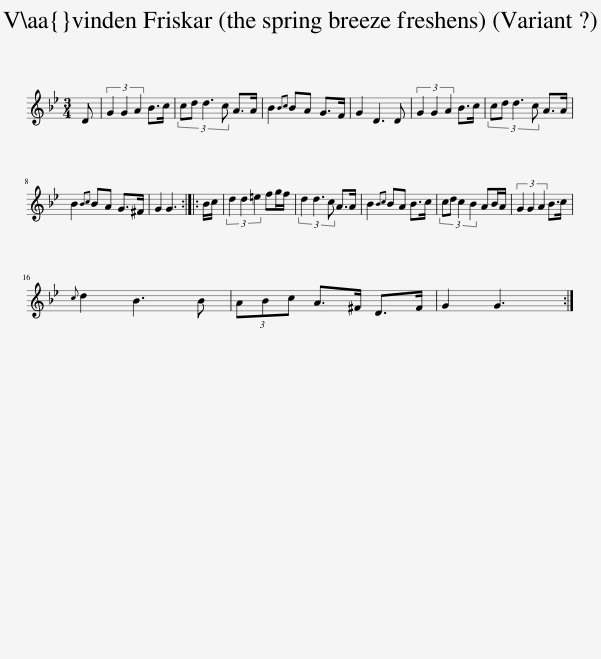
X:1
L:1/8
M:3/4
I:linebreak $
K:Gmin
V:1 treble
V:1
 D | (3G2 G2 A2 B>c | (3:2:4cd d3 c A>A | B2{Bc} BA G>F | G2 D3 D | %5
 (3G2 G2 A2 B>c | (3:2:4cd d3 c A>A |$ B2{Bc} BA G>^F | G2 G3 :: B/c/ | %10
 (3d2 d2 =e2 fg/f/ | (3d2 d3 c A>A | B2{Bc} BA B>c | (3:2:4cd c2 B2 AB/A/ | (3G2 G2 A2 B>c |$ %15
{c} d2 B3 B | (3ABc A>^F D>F | G2 G3 :| %18
